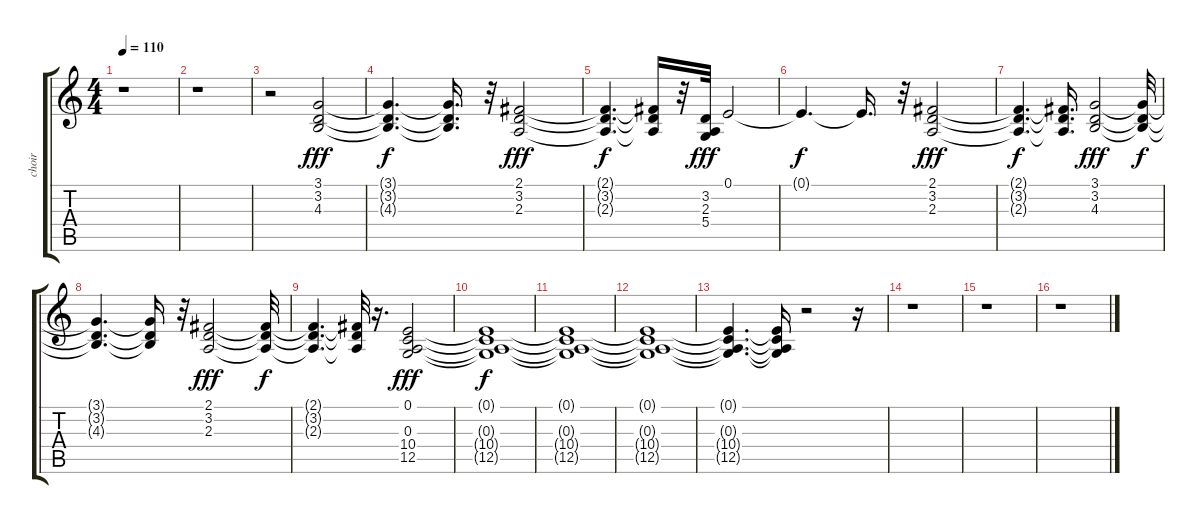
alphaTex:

\track ("choir    " "choir    ") {instrument choiraahs}
\staff {score tabs}
\tuning (E4 B3 G3 D3 A2 E2) {hide}
\ts (4 4)
\tempo 110
\clef g2
\ks c
r.1{dy f} |
r.1 |
r.2 (3.1 3.2 4.3).2{dy fff} |
(3.1{t} 3.2{t} 4.3{t}).4{d dy f} (3.1{t} 3.2{t} 4.3{t}).16{d} r.32 (2.1 3.2 2.3).2{dy fff} |
(2.1{t} 3.2{t} 2.3{t}).4{d dy f} (2.1{t} 3.2{t} 2.3{t}).16 r.32 (3.2 2.3 5.4).32{dy fff} 0.1.2 |
0.1{t}.4{d dy f} 0.1{t}.16{d} r.32 (2.1 3.2 2.3).2{dy fff} |
(2.1{t} 3.2{t} 2.3{t}).4{d dy f} (2.1{t} 3.2{t} 2.3{t}).16{d} (3.1 3.2 4.3).2{dy fff} (3.1{t} 3.2{t} 4.3{t}).32{dy f} |
(3.1{t} 3.2{t} 4.3{t}).4{d} (3.1{t} 3.2{t} 4.3{t}).16 r.32 (2.1 3.2 2.3).2{dy fff} (2.1{t} 3.2{t} 2.3{t}).32{dy f} |
(2.1{t} 3.2{t} 2.3{t}).4{d} (2.1{t} 3.2{t} 2.3{t}).32 r.16{d} (0.1 0.3 10.4 12.5).2{dy fff} |
(0.1{t} 0.3{t} 10.4{t} 12.5{t}).1{dy f} |
(0.1{t} 0.3{t} 10.4{t} 12.5{t}).1 |
(0.1{t} 0.3{t} 10.4{t} 12.5{t}).1 |
(0.1{t} 0.3{t} 10.4{t} 12.5{t}).4{d} (0.1{t} 0.3{t} 10.4{t} 12.5{t}).16 r.2 r.16 |
r.1 |
r.1 |
r.1
